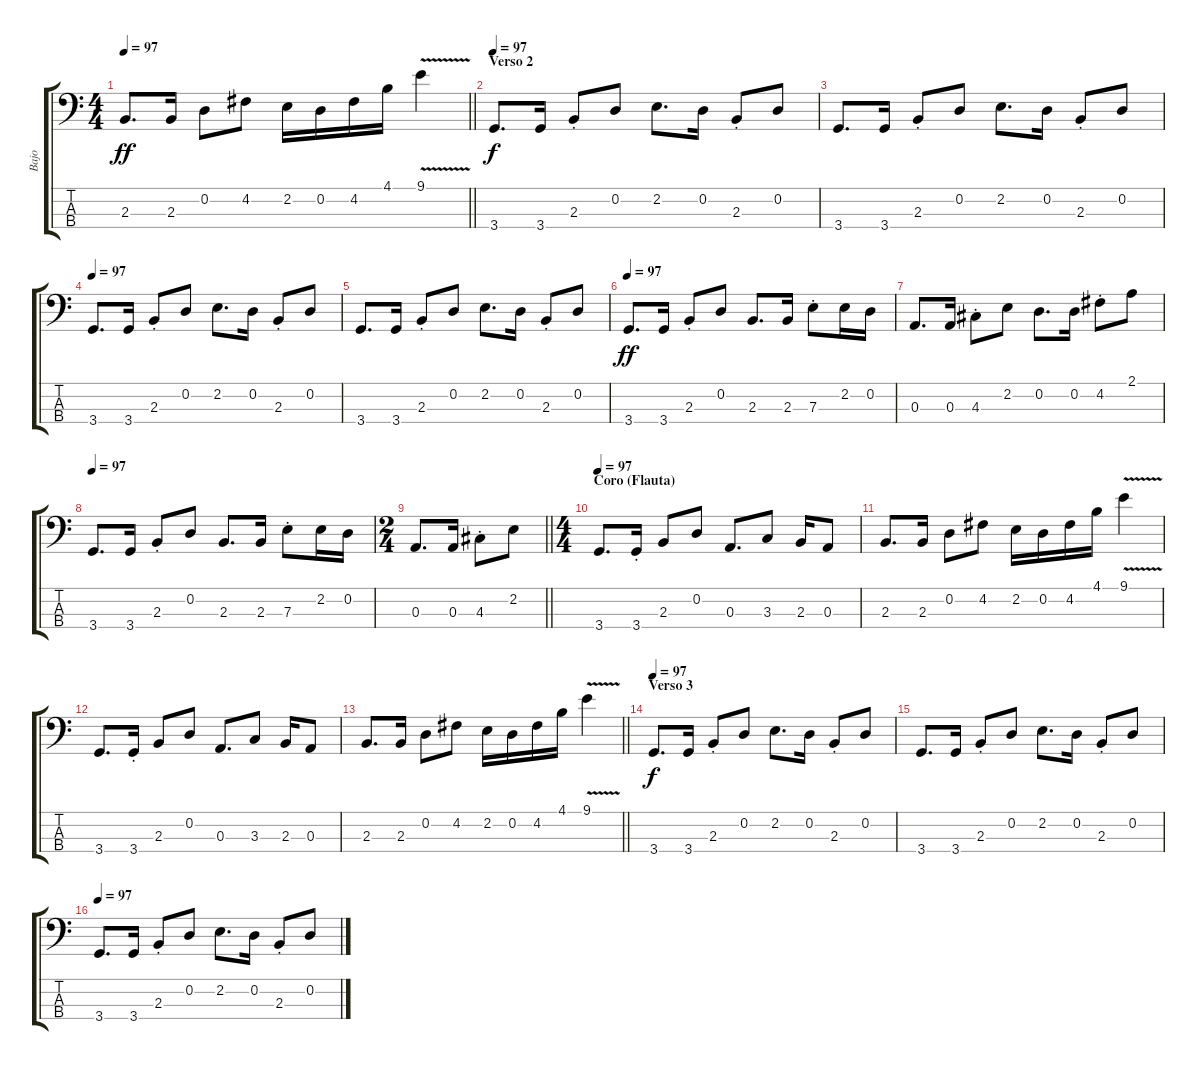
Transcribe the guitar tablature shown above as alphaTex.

\track ("Bajo" "Bajo") {instrument electricbassfinger}
\staff {score tabs}
\tuning (G2 D2 A1 E1) {hide}
\ts (4 4)
\tempo 97
\clef f4
\barLineRight lightlight
\ks c
2.3.8{d dy ff} 2.3.16 0.2.8 4.2.8 2.2.16 0.2.16 4.2.16 4.1.16 9.1{v}.4 |
\section ("" "Verso 2")
\tempo 97
3.4.8{d dy f} 3.4.16 2.3{st}.8 0.2.8 2.2.8{d} 0.2.16 2.3{st}.8 0.2.8 |
3.4.8{d} 3.4.16 2.3{st}.8 0.2.8 2.2.8{d} 0.2.16 2.3{st}.8 0.2.8 |
\tempo 97
3.4.8{d} 3.4.16 2.3{st}.8 0.2.8 2.2.8{d} 0.2.16 2.3{st}.8 0.2.8 |
3.4.8{d} 3.4.16 2.3{st}.8 0.2.8 2.2.8{d} 0.2.16 2.3{st}.8 0.2.8 |
\tempo 97
3.4.8{d dy ff} 3.4.16 2.3{st}.8 0.2.8 2.3.8{d} 2.3.16 7.3{st}.8 2.2.16 0.2.16 |
0.3.8{d} 0.3.16 4.3{st}.8 2.2.8 0.2.8{d} 0.2.16 4.2{st}.8 2.1.8 |
\tempo 97
3.4.8{d} 3.4.16 2.3{st}.8 0.2.8 2.3.8{d} 2.3.16 7.3{st}.8 2.2.16 0.2.16 |
\ts (2 4)
\barLineRight lightlight
0.3.8{d} 0.3.16 4.3{st}.8 2.2.8 |
\ts (4 4)
\section ("" "Coro (Flauta)")
\tempo 97
3.4.8{d} 3.4{st}.16 2.3.8 0.2.8 0.3.8{d} 3.3.8 2.3.16 0.3.8 |
2.3.8{d} 2.3.16 0.2.8 4.2.8 2.2.16 0.2.16 4.2.16 4.1.16 9.1{v}.4 |
3.4.8{d} 3.4{st}.16 2.3.8 0.2.8 0.3.8{d} 3.3.8 2.3.16 0.3.8 |
\barLineRight lightlight
2.3.8{d} 2.3.16 0.2.8 4.2.8 2.2.16 0.2.16 4.2.16 4.1.16 9.1{v}.4 |
\section ("" "Verso 3")
\tempo 97
3.4.8{d dy f} 3.4.16 2.3{st}.8 0.2.8 2.2.8{d} 0.2.16 2.3{st}.8 0.2.8 |
3.4.8{d} 3.4.16 2.3{st}.8 0.2.8 2.2.8{d} 0.2.16 2.3{st}.8 0.2.8 |
\tempo 97
3.4.8{d} 3.4.16 2.3{st}.8 0.2.8 2.2.8{d} 0.2.16 2.3{st}.8 0.2.8
